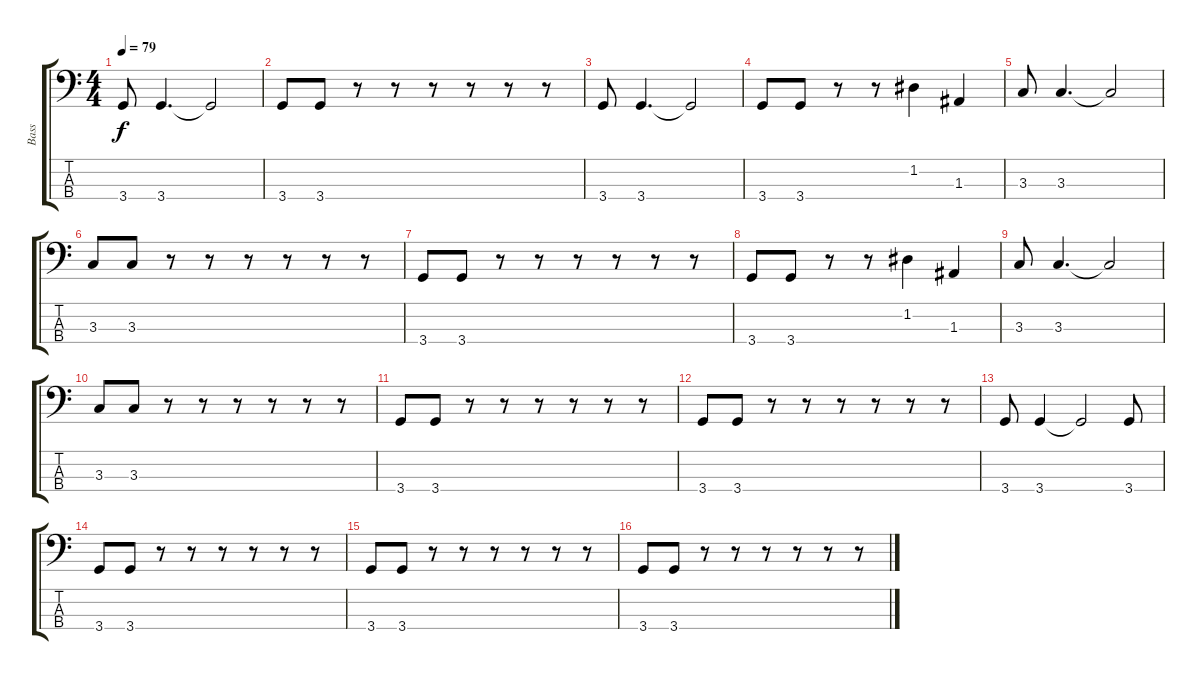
\track ("Bass" "Bass") {instrument electricbassfinger}
\staff {score tabs}
\tuning (G2 D2 A1 E1) {hide}
\ts (4 4)
\tempo 79
\clef f4
\ks c
3.4.8{dy f} 3.4.4{d} 3.4{t}.2 |
3.4.8 3.4.8 r.8 r.8 r.8 r.8 r.8 r.8 |
3.4.8 3.4.4{d} 3.4{t}.2 |
3.4.8 3.4.8 r.8 r.8 1.2.4 1.3.4 |
3.3.8 3.3.4{d} 3.3{t}.2 |
3.3.8 3.3.8 r.8 r.8 r.8 r.8 r.8 r.8 |
3.4.8 3.4.8 r.8 r.8 r.8 r.8 r.8 r.8 |
3.4.8 3.4.8 r.8 r.8 1.2.4 1.3.4 |
3.3.8 3.3.4{d} 3.3{t}.2 |
3.3.8 3.3.8 r.8 r.8 r.8 r.8 r.8 r.8 |
3.4.8 3.4.8 r.8 r.8 r.8 r.8 r.8 r.8 |
3.4.8 3.4.8 r.8 r.8 r.8 r.8 r.8 r.8 |
3.4.8 3.4.4 3.4{t}.2 3.4.8 |
3.4.8 3.4.8 r.8 r.8 r.8 r.8 r.8 r.8 |
3.4.8 3.4.8 r.8 r.8 r.8 r.8 r.8 r.8 |
3.4.8 3.4.8 r.8 r.8 r.8 r.8 r.8 r.8
